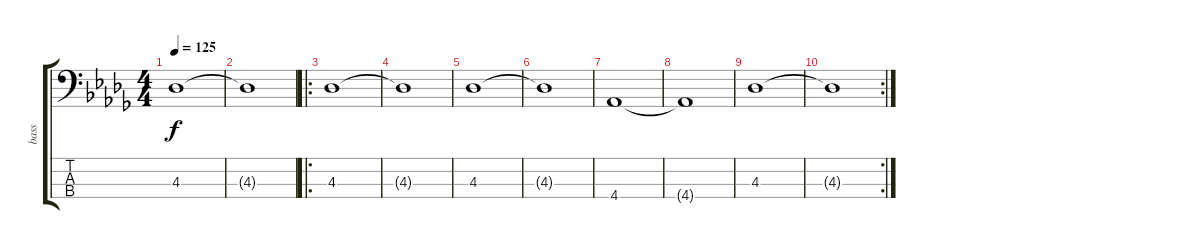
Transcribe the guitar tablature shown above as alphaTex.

\track ("bass" "bass") {instrument acousticbass}
\staff {score tabs}
\tuning (G2 D2 A1 E1) {hide}
\ts (4 4)
\tempo 125
\clef f4
\ks db
4.3.1{dy f instrument acousticbass} |
4.3{t}.1 |
\ro
4.3.1 |
4.3{t}.1 |
4.3.1 |
4.3{t}.1 |
4.4.1 |
4.4{t}.1 |
4.3.1 |
\rc 2
4.3{t}.1
